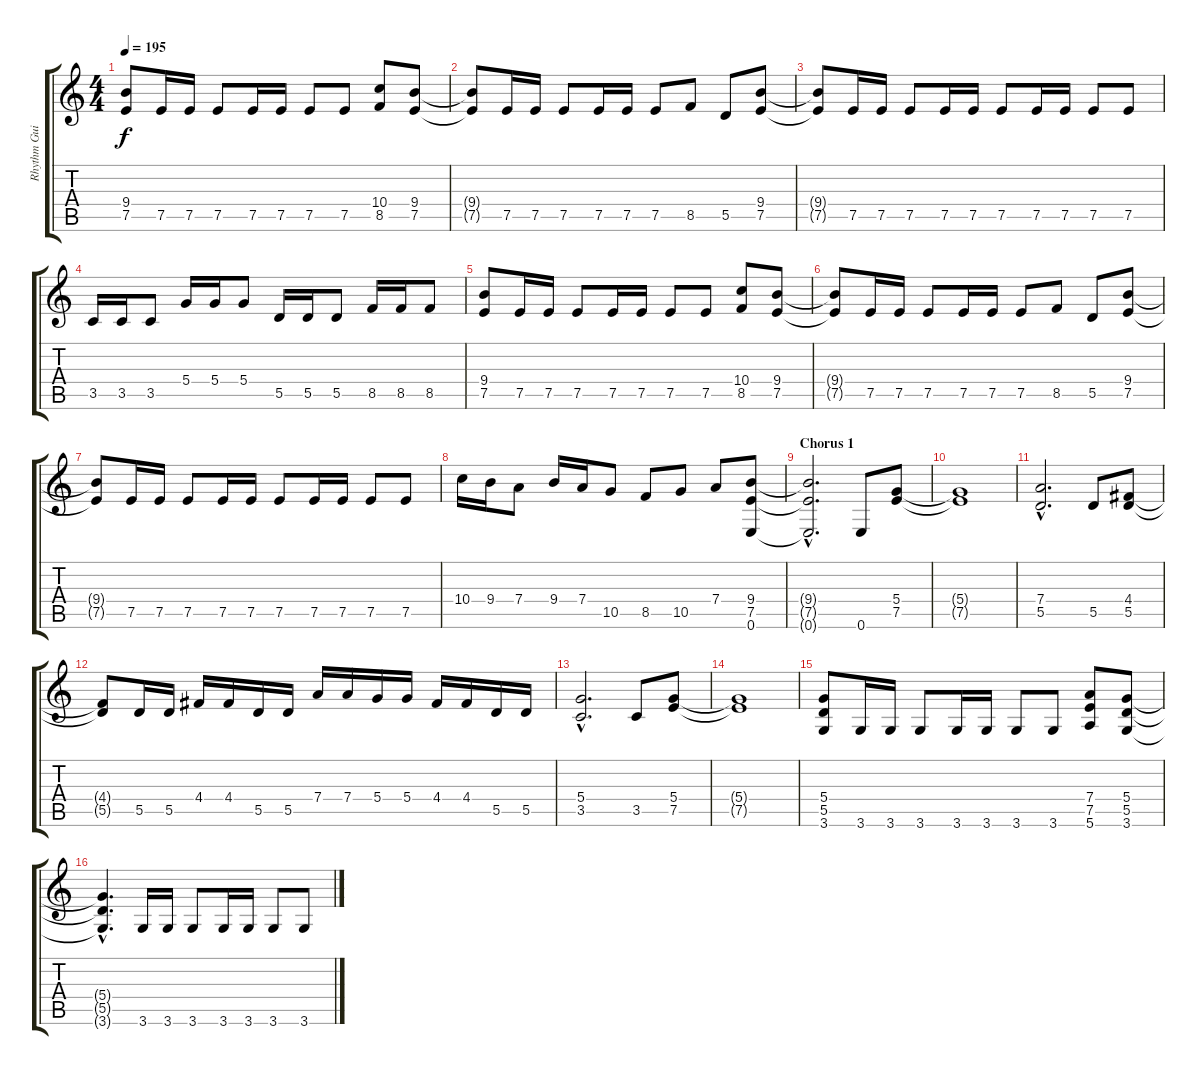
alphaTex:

\track ("Rhythm Guitar 1" "Rhythm Gui") {instrument distortionguitar}
\staff {score tabs}
\tuning (E4 B3 G3 D3 A2 E2) {hide}
\ts (4 4)
\section ("" "")
\tempo 195
\clef g2
\ks c
(9.4{t} 7.5{t}).8{dy f} 7.5.16 7.5.16 7.5.8 7.5.16 7.5.16 7.5.8 7.5.8 (10.4 8.5).8 (9.4 7.5).8 |
(9.4{t} 7.5{t}).8 7.5.16 7.5.16 7.5.8 7.5.16 7.5.16 7.5.8 8.5.8 5.5.8 (9.4 7.5).8 |
(9.4{t} 7.5{t}).8 7.5.16 7.5.16 7.5.8 7.5.16 7.5.16 7.5.8 7.5.16 7.5.16 7.5.8 7.5.8 |
3.5.16 3.5.16 3.5.8 5.4.16 5.4.16 5.4.8 5.5.16 5.5.16 5.5.8 8.5.16 8.5.16 8.5.8 |
(9.4 7.5).8 7.5.16 7.5.16 7.5.8 7.5.16 7.5.16 7.5.8 7.5.8 (10.4 8.5).8 (9.4 7.5).8 |
(9.4{t} 7.5{t}).8 7.5.16 7.5.16 7.5.8 7.5.16 7.5.16 7.5.8 8.5.8 5.5.8 (9.4 7.5).8 |
(9.4{t} 7.5{t}).8 7.5.16 7.5.16 7.5.8 7.5.16 7.5.16 7.5.8 7.5.16 7.5.16 7.5.8 7.5.8 |
10.4.16 9.4.16 7.4.8 9.4.16 7.4.16 10.5.8 8.5.8 10.5.8 7.4.8 (9.4 7.5 0.6).8 |
\section ("" "Chorus 1")
(9.4{hac t} 7.5{hac t} 0.6{hac t}).2{d} 0.6.8 (5.4 7.5).8 |
(5.4{t} 7.5{t}).1 |
(7.4{hac} 5.5{hac}).2{d} 5.5.8 (4.4 5.5).8 |
(4.4{t} 5.5{t}).8 5.5.16 5.5.16 4.4.16 4.4.16 5.5.16 5.5.16 7.4.16 7.4.16 5.4.16 5.4.16 4.4.16 4.4.16 5.5.16 5.5.16 |
(5.4{hac} 3.5{hac}).2{d} 3.5.8 (5.4 7.5).8 |
(5.4{t} 7.5{t}).1 |
(5.4 5.5 3.6).8 3.6.16 3.6.16 3.6.8 3.6.16 3.6.16 3.6.8 3.6.8 (7.4 7.5 5.6).8 (5.4 5.5 3.6).8 |
(5.4{hac t} 5.5{hac t} 3.6{hac t}).4{d} 3.6.16 3.6.16 3.6.8 3.6.16 3.6.16 3.6.8 3.6.8
